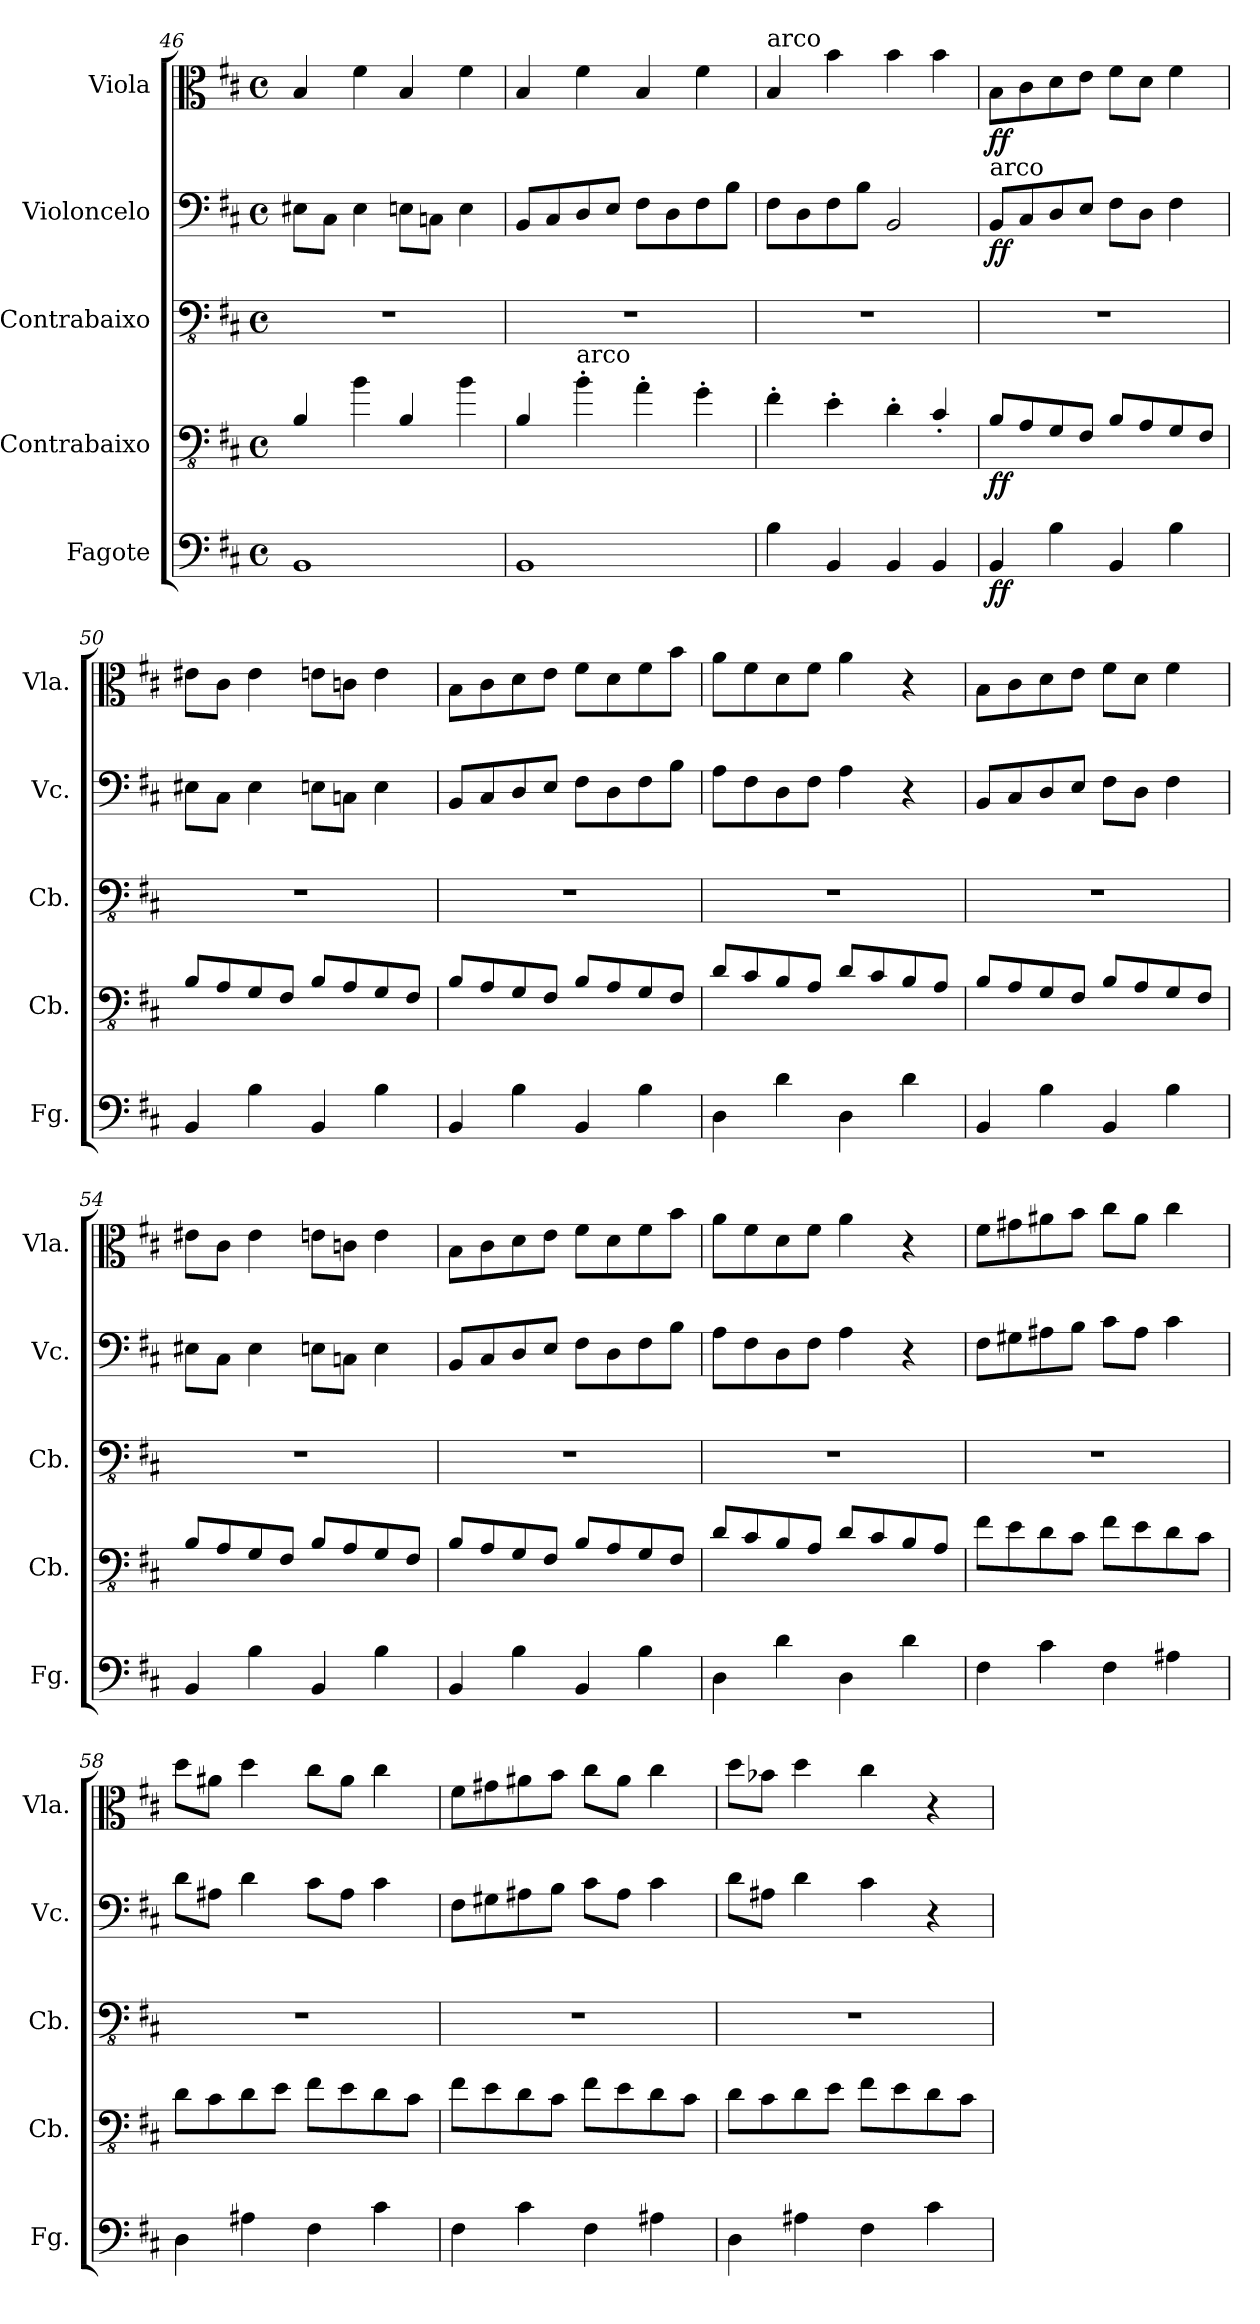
**kern	**dynam	**kern	**dynam	**kern	**kern	**dynam	**kern	**dynam
*part5	*part5	*part4	*part4	*part3	*part2	*part2	*part1	*part1
*staff5	*staff5	*staff4	*staff4	*staff3	*staff2	*staff2	*staff1	*staff1
*I"Fagote	*	*I"Contrabaixo	*	*I"Contrabaixo	*I"Violoncelo	*	*I"Viola	*
*I'Fg.	*	*I'Cb.	*	*I'Cb.	*I'Vc.	*	*I'Vla.	*
*clefF4	*	*clefFv4	*	*clefFv4	*clefF4	*	*clefC3	*
*	*	*ITrd7c12	*	*ITrd7c12	*	*	*	*
*k[f#c#]	*	*k[f#c#]	*	*k[f#c#]	*k[f#c#]	*	*k[f#c#]	*
*M4/4	*	*M4/4	*	*M4/4	*M4/4	*	*M4/4	*
*met(c)	*	*met(c)	*	*met(c)	*met(c)	*	*met(c)	*
=46	=46	=46	=46	=46	=46	=46	=46	=46
1BB	.	4BBB/	.	1r	8E#X\L	.	4B/	.
.	.	.	.	.	8C#\J	.	.	.
.	.	4BB\	.	.	4E#\	.	4f#\	.
.	.	4BBB/	.	.	8En\L	.	4B/	.
.	.	.	.	.	8Cn\J	.	.	.
.	.	4BB\	.	.	4E\	.	4f#\	.
!!LO:LB:g=z
=47	=47	=47	=47	=47	=47	=47	=47	=47
1BB	.	4BBB/	.	1r	8BB/L	.	4B/	.
.	.	.	.	.	8C#/	.	.	.
!	!	!LO:TX:a:t=arco	!	!	!	!	!	!
.	.	4BB'\	.	.	8D/	.	4f#\	.
.	.	.	.	.	8E/J	.	.	.
.	.	4AA'\	.	.	8F#\L	.	4B/	.
.	.	.	.	.	8D\	.	.	.
.	.	4GG'\	.	.	8F#\	.	4f#\	.
.	.	.	.	.	8B\J	.	.	.
=48	=48	=48	=48	=48	=48	=48	=48	=48
!	!	!	!	!	!	!	!LO:TX:a:t=arco	!
4B\	.	4FF#'\	.	1r	8F#\L	.	4B/	.
.	.	.	.	.	8D\	.	.	.
4BB/	.	4EE'\	.	.	8F#\	.	4b\	.
.	.	.	.	.	8B\J	.	.	.
4BB/	.	4DD'\	.	.	2BB/	.	4b\	.
4BB/	.	4CC#'/	.	.	.	.	4b\	.
=49	=49	=49	=49	=49	=49	=49	=49	=49
!	!	!	!	!	!LO:TX:a:t=arco	!	!	!
!	!LO:DY:b	!	!LO:DY:b	!	!	!LO:DY:b	!	!LO:DY:b
4BB/	ff	8BBB/L	ff	1r	8BB/L	ff	8B\L	ff
.	.	8AAA/	.	.	8C#/	.	8c#\	.
4B\	.	8GGG/	.	.	8D/	.	8d\	.
.	.	8FFF#/J	.	.	8E/J	.	8e\J	.
4BB/	.	8BBB/L	.	.	8F#\L	.	8f#\L	.
.	.	8AAA/	.	.	8D\J	.	8d\J	.
4B\	.	8GGG/	.	.	4F#\	.	4f#\	.
.	.	8FFF#/J	.	.	.	.	.	.
=50	=50	=50	=50	=50	=50	=50	=50	=50
4BB/	.	8BBB/L	.	1r	8E#X\L	.	8e#X\L	.
.	.	8AAA/	.	.	8C#\J	.	8c#\J	.
4B\	.	8GGG/	.	.	4E#\	.	4e#\	.
.	.	8FFF#/J	.	.	.	.	.	.
4BB/	.	8BBB/L	.	.	8En\L	.	8en\L	.
.	.	8AAA/	.	.	8Cn\J	.	8cn\J	.
4B\	.	8GGG/	.	.	4E\	.	4e\	.
.	.	8FFF#/J	.	.	.	.	.	.
=51	=51	=51	=51	=51	=51	=51	=51	=51
4BB/	.	8BBB/L	.	1r	8BB/L	.	8B\L	.
.	.	8AAA/	.	.	8C#/	.	8c#\	.
4B\	.	8GGG/	.	.	8D/	.	8d\	.
.	.	8FFF#/J	.	.	8E/J	.	8e\J	.
4BB/	.	8BBB/L	.	.	8F#\L	.	8f#\L	.
.	.	8AAA/	.	.	8D\	.	8d\	.
4B\	.	8GGG/	.	.	8F#\	.	8f#\	.
.	.	8FFF#/J	.	.	8B\J	.	8b\J	.
!!LO:PB:g=z
=52	=52	=52	=52	=52	=52	=52	=52	=52
4D\	.	8DD/L	.	1r	8A\L	.	8a\L	.
.	.	8CC#/	.	.	8F#\	.	8f#\	.
4d\	.	8BBB/	.	.	8D\	.	8d\	.
.	.	8AAA/J	.	.	8F#\J	.	8f#\J	.
4D\	.	8DD/L	.	.	4A\	.	4a\	.
.	.	8CC#/	.	.	.	.	.	.
4d\	.	8BBB/	.	.	4r	.	4r	.
.	.	8AAA/J	.	.	.	.	.	.
=53	=53	=53	=53	=53	=53	=53	=53	=53
4BB/	.	8BBB/L	.	1r	8BB/L	.	8B\L	.
.	.	8AAA/	.	.	8C#/	.	8c#\	.
4B\	.	8GGG/	.	.	8D/	.	8d\	.
.	.	8FFF#/J	.	.	8E/J	.	8e\J	.
4BB/	.	8BBB/L	.	.	8F#\L	.	8f#\L	.
.	.	8AAA/	.	.	8D\J	.	8d\J	.
4B\	.	8GGG/	.	.	4F#\	.	4f#\	.
.	.	8FFF#/J	.	.	.	.	.	.
=54	=54	=54	=54	=54	=54	=54	=54	=54
4BB/	.	8BBB/L	.	1r	8E#X\L	.	8e#X\L	.
.	.	8AAA/	.	.	8C#\J	.	8c#\J	.
4B\	.	8GGG/	.	.	4E#\	.	4e#\	.
.	.	8FFF#/J	.	.	.	.	.	.
4BB/	.	8BBB/L	.	.	8En\L	.	8en\L	.
.	.	8AAA/	.	.	8Cn\J	.	8cn\J	.
4B\	.	8GGG/	.	.	4E\	.	4e\	.
.	.	8FFF#/J	.	.	.	.	.	.
=55	=55	=55	=55	=55	=55	=55	=55	=55
4BB/	.	8BBB/L	.	1r	8BB/L	.	8B\L	.
.	.	8AAA/	.	.	8C#/	.	8c#\	.
4B\	.	8GGG/	.	.	8D/	.	8d\	.
.	.	8FFF#/J	.	.	8E/J	.	8e\J	.
4BB/	.	8BBB/L	.	.	8F#\L	.	8f#\L	.
.	.	8AAA/	.	.	8D\	.	8d\	.
4B\	.	8GGG/	.	.	8F#\	.	8f#\	.
.	.	8FFF#/J	.	.	8B\J	.	8b\J	.
=56	=56	=56	=56	=56	=56	=56	=56	=56
4D\	.	8DD/L	.	1r	8A\L	.	8a\L	.
.	.	8CC#/	.	.	8F#\	.	8f#\	.
4d\	.	8BBB/	.	.	8D\	.	8d\	.
.	.	8AAA/J	.	.	8F#\J	.	8f#\J	.
4D\	.	8DD/L	.	.	4A\	.	4a\	.
.	.	8CC#/	.	.	.	.	.	.
4d\	.	8BBB/	.	.	4r	.	4r	.
.	.	8AAA/J	.	.	.	.	.	.
!!LO:LB:g=z
=57	=57	=57	=57	=57	=57	=57	=57	=57
4F#\	.	8FF#\L	.	1r	8F#\L	.	8f#\L	.
.	.	8EE\	.	.	8G#X\	.	8g#X\	.
4c#\	.	8DD\	.	.	8A#X\	.	8a#X\	.
.	.	8CC#\J	.	.	8B\J	.	8b\J	.
4F#\	.	8FF#\L	.	.	8c#\L	.	8cc#\L	.
.	.	8EE\	.	.	8A#\J	.	8a#\J	.
4A#X\	.	8DD\	.	.	4c#\	.	4cc#\	.
.	.	8CC#\J	.	.	.	.	.	.
=58	=58	=58	=58	=58	=58	=58	=58	=58
4D\	.	8DD\L	.	1r	8d\L	.	8dd\L	.
.	.	8CC#\	.	.	8A#X\J	.	8a#X\J	.
4A#X\	.	8DD\	.	.	4d\	.	4dd\	.
.	.	8EE\J	.	.	.	.	.	.
4F#\	.	8FF#\L	.	.	8c#\L	.	8cc#\L	.
.	.	8EE\	.	.	8A#\J	.	8a#\J	.
4c#\	.	8DD\	.	.	4c#\	.	4cc#\	.
.	.	8CC#\J	.	.	.	.	.	.
=59	=59	=59	=59	=59	=59	=59	=59	=59
4F#\	.	8FF#\L	.	1r	8F#\L	.	8f#\L	.
.	.	8EE\	.	.	8G#X\	.	8g#X\	.
4c#\	.	8DD\	.	.	8A#X\	.	8a#X\	.
.	.	8CC#\J	.	.	8B\J	.	8b\J	.
4F#\	.	8FF#\L	.	.	8c#\L	.	8cc#\L	.
.	.	8EE\	.	.	8A#\J	.	8a#\J	.
4A#X\	.	8DD\	.	.	4c#\	.	4cc#\	.
.	.	8CC#\J	.	.	.	.	.	.
=60	=60	=60	=60	=60	=60	=60	=60	=60
4D\	.	8DD\L	.	1r	8d\L	.	8dd\L	.
.	.	8CC#\	.	.	8A#X\J	.	8b-X\J	.
4A#X\	.	8DD\	.	.	4d\	.	4dd\	.
.	.	8EE\J	.	.	.	.	.	.
4F#\	.	8FF#\L	.	.	4c#\	.	4cc#\	.
.	.	8EE\	.	.	.	.	.	.
4c#\	.	8DD\	.	.	4r	.	4r	.
.	.	8CC#\J	.	.	.	.	.	.
=	=	=	=	=	=	=	=	=
*-	*-	*-	*-	*-	*-	*-	*-	*-
